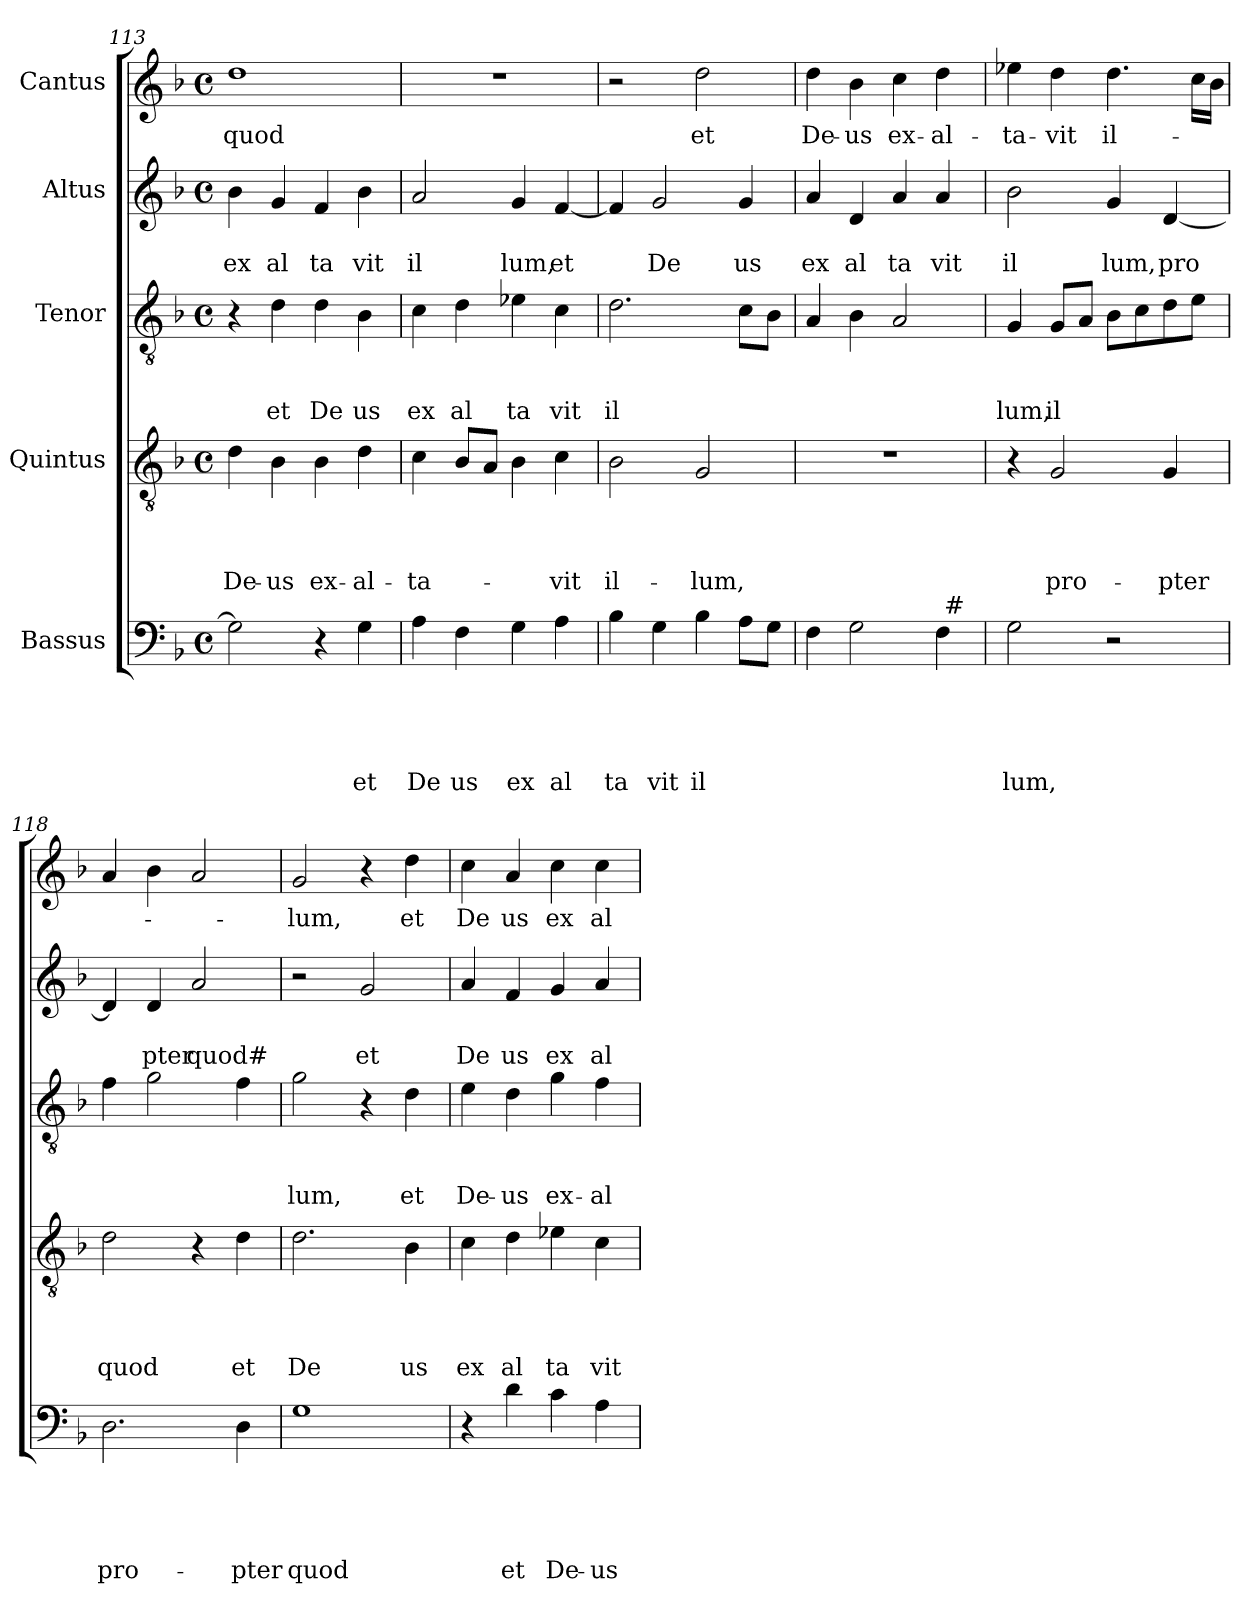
**kern	**text	**text	**text	**text	**text	**kern	**text	**text	**text	**text	**kern	**text	**text	**text	**kern	**text	**text	**kern	**text
*part5	*part5	*part5	*part5	*part5	*part5	*part4	*part4	*part4	*part4	*part4	*part3	*part3	*part3	*part3	*part2	*part2	*part2	*part1	*part1
*staff5	*staff5	*staff5	*staff5	*staff5	*staff5	*staff4	*staff4	*staff4	*staff4	*staff4	*staff3	*staff3	*staff3	*staff3	*staff2	*staff2	*staff2	*staff1	*staff1
*I"Bassus	*	*	*	*	*	*I"Quintus	*	*	*	*	*I"Tenor	*	*	*	*I"Altus	*	*	*I"Cantus	*
*clefF4	*	*	*	*	*	*clefGv2	*	*	*	*	*clefGv2	*	*	*	*clefG2	*	*	*clefG2	*
*k[b-]	*	*	*	*	*	*k[b-]	*	*	*	*	*k[b-]	*	*	*	*k[b-]	*	*	*k[b-]	*
*F:	*	*	*	*	*	*F:	*	*	*	*	*F:	*	*	*	*F:	*	*	*F:	*
*M4/4	*	*	*	*	*	*M4/4	*	*	*	*	*M4/4	*	*	*	*M4/4	*	*	*M4/4	*
*met(c)	*	*	*	*	*	*met(c)	*	*	*	*	*met(c)	*	*	*	*met(c)	*	*	*met(c)	*
=113	=113	=113	=113	=113	=113	=113	=113	=113	=113	=113	=113	=113	=113	=113	=113	=113	=113	=113	=113
!	!	!	!	!	!	!	!	!	!	!LO:LY:b	!	!	!	!	!	!	!LO:LY:b	!	!LO:LY:b
2G\]	.	.	.	.	.	4d\	.	.	.	De-	4r	.	.	.	4b-\	.	ex	1dd	quod
!	!	!	!	!	!	!	!	!	!	!LO:LY:b	!	!	!	!LO:LY:b	!	!	!LO:LY:b	!	!
.	.	.	.	.	.	4B-\	.	.	.	-us	4d\	.	.	et	4g/	.	al	.	.
!	!	!	!	!	!	!	!	!	!	!LO:LY:b	!	!	!	!LO:LY:b	!	!	!LO:LY:b	!	!
4r	.	.	.	.	.	4B-\	.	.	.	ex-	4d\	.	.	De	4f/	.	ta	.	.
!	!	!	!	!	!LO:LY:b	!	!	!	!	!LO:LY:b	!	!	!	!LO:LY:b	!	!	!LO:LY:b	!	!
4G\	.	.	.	.	et	4d\	.	.	.	-al-	4B-\	.	.	us	4b-\	.	vit	.	.
=114	=114	=114	=114	=114	=114	=114	=114	=114	=114	=114	=114	=114	=114	=114	=114	=114	=114	=114	=114
!	!	!	!	!	!LO:LY:b	!	!	!	!	!LO:LY:b	!	!	!	!LO:LY:b	!	!	!LO:LY:b	!	!
4A\	.	.	.	.	De	4c\	.	.	.	-ta-	4c\	.	.	ex	2a/	.	il	1r	.
!	!	!	!	!	!LO:LY:b	!	!	!	!	!	!	!	!	!LO:LY:b	!	!	!	!	!
4F\	.	.	.	.	us	8B-/L	.	.	.	.	4d\	.	.	al	.	.	.	.	.
.	.	.	.	.	.	8A/J	.	.	.	.	.	.	.	.	.	.	.	.	.
!	!	!	!	!	!LO:LY:b	!	!	!	!	!	!	!	!	!LO:LY:b	!	!	!LO:LY:b	!	!
4G\	.	.	.	.	ex	4B-\	.	.	.	.	4e-X\	.	.	ta	4g/	.	lum,	.	.
!	!	!	!	!	!LO:LY:b	!	!	!	!	!LO:LY:b	!	!	!	!LO:LY:b	!	!	!LO:LY:b	!	!
4A\	.	.	.	.	al	4c\	.	.	.	-vit	4c\	.	.	vit	[<4f/	.	et	.	.
=115	=115	=115	=115	=115	=115	=115	=115	=115	=115	=115	=115	=115	=115	=115	=115	=115	=115	=115	=115
!	!	!	!	!	!LO:LY:b	!	!	!	!	!LO:LY:b	!	!	!	!LO:LY:b	!	!	!	!	!
4B-\	.	.	.	.	ta	2B-\	.	.	.	il-	2.d\	.	.	il	4f/]	.	.	2r	.
!	!	!	!	!	!LO:LY:b	!	!	!	!	!	!	!	!	!	!	!	!LO:LY:b	!	!
4G\	.	.	.	.	vit	.	.	.	.	.	.	.	.	.	2g/	.	De	.	.
!	!	!	!	!	!LO:LY:b	!	!	!	!	!LO:LY:b	!	!	!	!	!	!	!	!	!LO:LY:b
4B-\	.	.	.	.	il	2G/	.	.	.	-lum,	.	.	.	.	.	.	.	2dd\	et
!	!	!	!	!	!	!	!	!	!	!	!	!	!	!	!	!	!LO:LY:b	!	!
8A\L	.	.	.	.	.	.	.	.	.	.	8c\L	.	.	.	4g/	.	us	.	.
8G\J	.	.	.	.	.	.	.	.	.	.	8B-\J	.	.	.	.	.	.	.	.
=116	=116	=116	=116	=116	=116	=116	=116	=116	=116	=116	=116	=116	=116	=116	=116	=116	=116	=116	=116
!	!	!	!	!	!	!	!	!	!	!	!	!	!	!	!	!	!LO:LY:b	!	!LO:LY:b
*^	*	*	*	*	*	*	*	*	*	*	*	*	*	*	*	*	*	*	*
4F\	2ryy	.	.	.	.	.	1r	.	.	.	.	4A/	.	.	.	4a/	.	ex	4dd\	De-
!	!	!	!	!	!	!	!	!	!	!	!	!	!	!	!	!	!	!LO:LY:b	!	!LO:LY:b
2G\	.	.	.	.	.	.	.	.	.	.	.	4B-\	.	.	.	4d/	.	al	4b-\	-us
!	!	!	!	!	!	!	!	!	!	!	!	!	!	!	!	!	!	!LO:LY:b	!	!LO:LY:b
.	4ryy	.	.	.	.	.	.	.	.	.	.	2A/	.	.	.	4a/	.	ta	4cc\	ex-
!	!	!	!	!	!	!	!	!	!	!	!	!	!	!	!	!	!	!LO:LY:b	!	!LO:LY:b
4F\	64ryy	.	.	.	.	.	.	.	.	.	.	.	.	.	.	4a/	.	vit	4dd\	-al-
!	!LO:TX:a:t=#	!	!	!	!	!	!	!	!	!	!	!	!	!	!	!	!	!	!	!
.	8...ryy	.	.	.	.	.	.	.	.	.	.	.	.	.	.	.	.	.	.	.
=117	=117	=117	=117	=117	=117	=117	=117	=117	=117	=117	=117	=117	=117	=117	=117	=117	=117	=117	=117	=117
!	!	!	!	!	!	!LO:LY:b	!	!	!	!	!	!	!	!	!LO:LY:b	!	!	!LO:LY:b	!	!LO:LY:b
*v	*v	*	*	*	*	*	*	*	*	*	*	*	*	*	*	*	*	*	*	*
2G\	.	.	.	.	lum,	4r	.	.	.	.	4G/	.	.	lum,	2b-\	.	il	4ee-X\	-ta-
!	!	!	!	!	!	!	!	!	!	!LO:LY:b	!	!	!	!LO:LY:b	!	!	!	!	!LO:LY:b
.	.	.	.	.	.	2G/	.	.	.	pro-	8G/L	.	.	il	.	.	.	4dd\	-vit
.	.	.	.	.	.	.	.	.	.	.	8A/J	.	.	.	.	.	.	.	.
!	!	!	!	!	!	!	!	!	!	!	!	!	!	!	!	!	!LO:LY:b	!	!LO:LY:b
2r	.	.	.	.	.	.	.	.	.	.	8B-\L	.	.	.	4g/	.	lum,	4.dd\	il-
.	.	.	.	.	.	.	.	.	.	.	8c\	.	.	.	.	.	.	.	.
!	!	!	!	!	!	!	!	!	!	!LO:LY:b	!	!	!	!	!	!	!LO:LY:b	!	!
.	.	.	.	.	.	4G/	.	.	.	-pter	8d\	.	.	.	[>4d/	.	pro	.	.
.	.	.	.	.	.	.	.	.	.	.	8e\J	.	.	.	.	.	.	16cc\LL	.
.	.	.	.	.	.	.	.	.	.	.	.	.	.	.	.	.	.	16b-\JJ	.
!!LO:PB:g=z
=118	=118	=118	=118	=118	=118	=118	=118	=118	=118	=118	=118	=118	=118	=118	=118	=118	=118	=118	=118
!	!	!	!	!	!LO:LY:b	!	!	!	!	!LO:LY:b	!	!	!	!	!	!	!	!	!
2.D\	.	.	.	.	pro-	2d\	.	.	.	quod	4f\	.	.	.	4d/]	.	.	4a/	.
!	!	!	!	!	!	!	!	!	!	!	!	!	!	!	!	!	!LO:LY:b	!	!
.	.	.	.	.	.	.	.	.	.	.	2g\	.	.	.	4d/	.	pter	4b-\	.
!	!	!	!	!	!	!	!	!	!	!	!	!	!	!	!	!	!LO:LY:b	!	!
.	.	.	.	.	.	4r	.	.	.	.	.	.	.	.	2a/	.	quod#	2a/	.
!	!	!	!	!	!LO:LY:b	!	!	!	!	!LO:LY:b	!	!	!	!	!	!	!	!	!
4D\	.	.	.	.	-pter	4d\	.	.	.	et	4f\	.	.	.	.	.	.	.	.
=119	=119	=119	=119	=119	=119	=119	=119	=119	=119	=119	=119	=119	=119	=119	=119	=119	=119	=119	=119
!	!	!	!	!	!LO:LY:b	!	!	!	!	!LO:LY:b	!	!	!	!LO:LY:b	!	!	!	!	!LO:LY:b
1G	.	.	.	.	quod	2.d\	.	.	.	De	2g\	.	.	lum,	2r	.	.	2g/	-lum,
!	!	!	!	!	!	!	!	!	!	!	!	!	!	!	!	!	!LO:LY:b	!	!
.	.	.	.	.	.	.	.	.	.	.	4r	.	.	.	2g/	.	et	4r	.
!	!	!	!	!	!	!	!	!	!	!LO:LY:b	!	!	!	!LO:LY:b	!	!	!	!	!LO:LY:b
.	.	.	.	.	.	4B-\	.	.	.	us	4d\	.	.	et	.	.	.	4dd\	et
=120	=120	=120	=120	=120	=120	=120	=120	=120	=120	=120	=120	=120	=120	=120	=120	=120	=120	=120	=120
!	!	!	!	!	!	!	!	!	!	!LO:LY:b	!	!	!	!LO:LY:b	!	!	!LO:LY:b	!	!LO:LY:b
4r	.	.	.	.	.	4c\	.	.	.	ex	4e\	.	.	De-	4a/	.	De	4cc\	De
!	!	!	!	!	!LO:LY:b	!	!	!	!	!LO:LY:b	!	!	!	!LO:LY:b	!	!	!LO:LY:b	!	!LO:LY:b
4d\	.	.	.	.	et	4d\	.	.	.	al	4d\	.	.	-us	4f/	.	us	4a/	us
!	!	!	!	!	!LO:LY:b	!	!	!	!	!LO:LY:b	!	!	!	!LO:LY:b	!	!	!LO:LY:b	!	!LO:LY:b
4c\	.	.	.	.	De-	4e-X\	.	.	.	ta	4g\	.	.	ex-	4g/	.	ex	4cc\	ex
!	!	!	!	!	!LO:LY:b	!	!	!	!	!LO:LY:b	!	!	!	!LO:LY:b	!	!	!LO:LY:b	!	!LO:LY:b
4A\	.	.	.	.	-us	4c\	.	.	.	vit	4f\	.	.	-al-	4a/	.	al	4cc\	al
=	=	=	=	=	=	=	=	=	=	=	=	=	=	=	=	=	=	=	=
*-	*-	*-	*-	*-	*-	*-	*-	*-	*-	*-	*-	*-	*-	*-	*-	*-	*-	*-	*-
